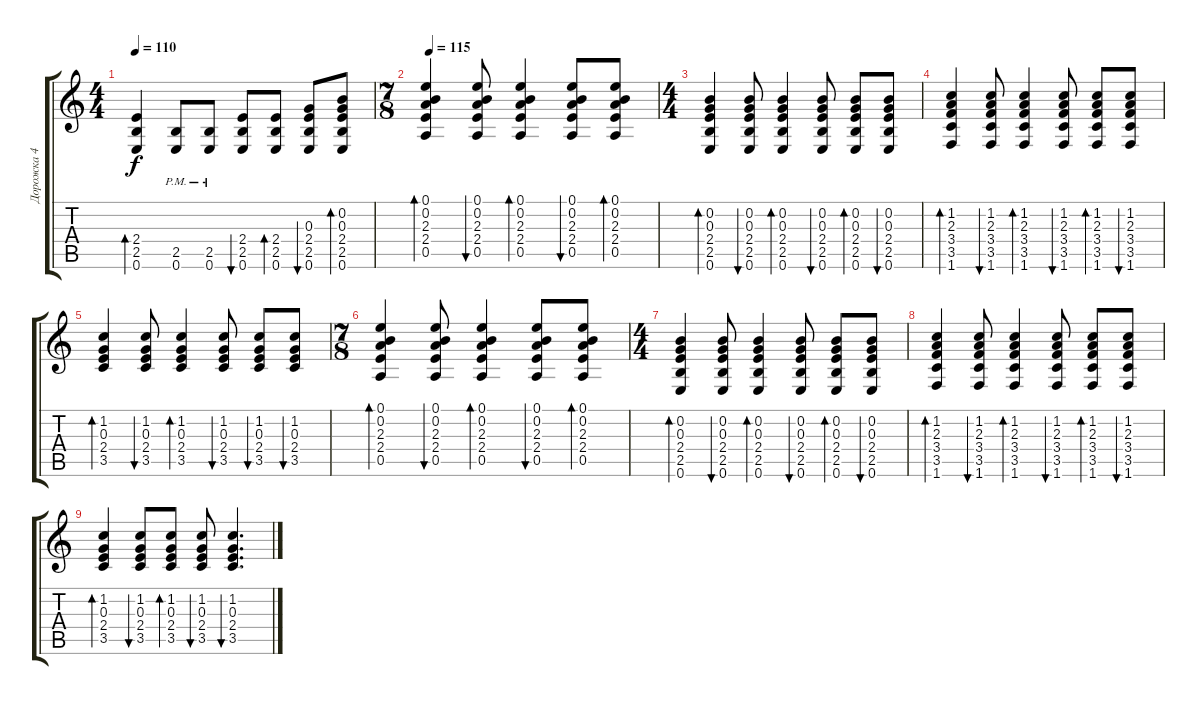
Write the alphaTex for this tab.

\track ("Дорожка 4" "Дорожка 4") {instrument distortionguitar}
\staff {score tabs}
\tuning (E4 B3 G3 D3 A2 E2) {hide}
\ts (4 4)
\tempo 110
\clef g2
\ks c
(2.4 2.5 0.6).4{bd 60 dy f} (2.5{pm} 0.6{pm}).8 (2.5{pm} 0.6{pm}).8 (2.4 2.5 0.6).8{bu 60} (2.4 2.5 0.6).8{bd 60} (0.3 2.4 2.5 0.6).8{bu 60} (0.2 0.3 2.4 2.5 0.6).8{bd 60} |
\ts (7 8)
\tempo 115
(0.1 0.2 2.3 2.4 0.5).4{bd 60} (0.1 0.2 2.3 2.4 0.5).8{bu 60} (0.1 0.2 2.3 2.4 0.5).4{bd 60} (0.1 0.2 2.3 2.4 0.5).8{bu 60} (0.1 0.2 2.3 2.4 0.5).8{bd 60} |
\ts (4 4)
(0.2 0.3 2.4 2.5 0.6).4{bd 60} (0.2 0.3 2.4 2.5 0.6).8{bu 60} (0.2 0.3 2.4 2.5 0.6).4{bd 60} (0.2 0.3 2.4 2.5 0.6).8{bu 60} (0.2 0.3 2.4 2.5 0.6).8{bd 60} (0.2 0.3 2.4 2.5 0.6).8{bu 60} |
(1.2 2.3 3.4 3.5 1.6).4{bd 60} (1.2 2.3 3.4 3.5 1.6).8{bu 60} (1.2 2.3 3.4 3.5 1.6).4{bd 60} (1.2 2.3 3.4 3.5 1.6).8{bu 60} (1.2 2.3 3.4 3.5 1.6).8{bd 60} (1.2 2.3 3.4 3.5 1.6).8{bu 60} |
(1.2 0.3 2.4 3.5).4{bd 60} (1.2 0.3 2.4 3.5).8{bu 60} (1.2 0.3 2.4 3.5).4{bd 60} (1.2 0.3 2.4 3.5).8{bu 60} (1.2 0.3 2.4 3.5).8{bu 60} (1.2 0.3 2.4 3.5).8{bu 60} |
\ts (7 8)
(0.1 0.2 2.3 2.4 0.5).4{bd 60} (0.1 0.2 2.3 2.4 0.5).8{bu 60} (0.1 0.2 2.3 2.4 0.5).4{bd 60} (0.1 0.2 2.3 2.4 0.5).8{bu 60} (0.1 0.2 2.3 2.4 0.5).8{bd 60} |
\ts (4 4)
(0.2 0.3 2.4 2.5 0.6).4{bd 60} (0.2 0.3 2.4 2.5 0.6).8{bu 60} (0.2 0.3 2.4 2.5 0.6).4{bd 60} (0.2 0.3 2.4 2.5 0.6).8{bu 60} (0.2 0.3 2.4 2.5 0.6).8{bd 60} (0.2 0.3 2.4 2.5 0.6).8{bu 60} |
(1.2 2.3 3.4 3.5 1.6).4{bd 60} (1.2 2.3 3.4 3.5 1.6).8{bu 60} (1.2 2.3 3.4 3.5 1.6).4{bd 60} (1.2 2.3 3.4 3.5 1.6).8{bu 60} (1.2 2.3 3.4 3.5 1.6).8{bd 60} (1.2 2.3 3.4 3.5 1.6).8{bu 60} |
(1.2 0.3 2.4 3.5).4{bd 60} (1.2 0.3 2.4 3.5).8{bu 60} (1.2 0.3 2.4 3.5).8{bd 60} (1.2 0.3 2.4 3.5).8{bu 60} (1.2 0.3 2.4 3.5).4{d bu 60}
